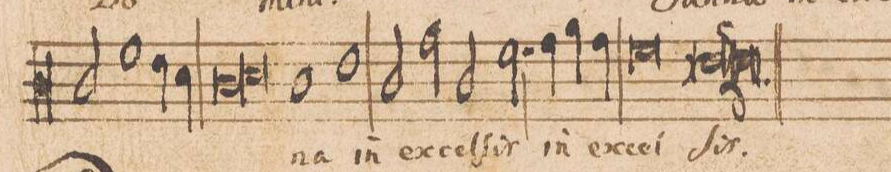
**kern	**text
*I"CANTVS.	*
*clefC3	*
*k[]	*
*met(C|)	*
*M2/1	*
2c/	.
1f	.
4e\	.
4d\	.
=41-	=41-
*lig	*
1c	.
1d	.
*Xlig	*
=42-	=42-
1c	-na
1e	in
=43-	=43-
2c/	ex-
2g\	-cel-
2c/	.
2.f\	-ſis
=44-	=44-
4g\	in
4a\	.
4g\	ex-
0f	-cel-
=45-	=45-
1el;;	-ſis.
==	==
*-	*-
